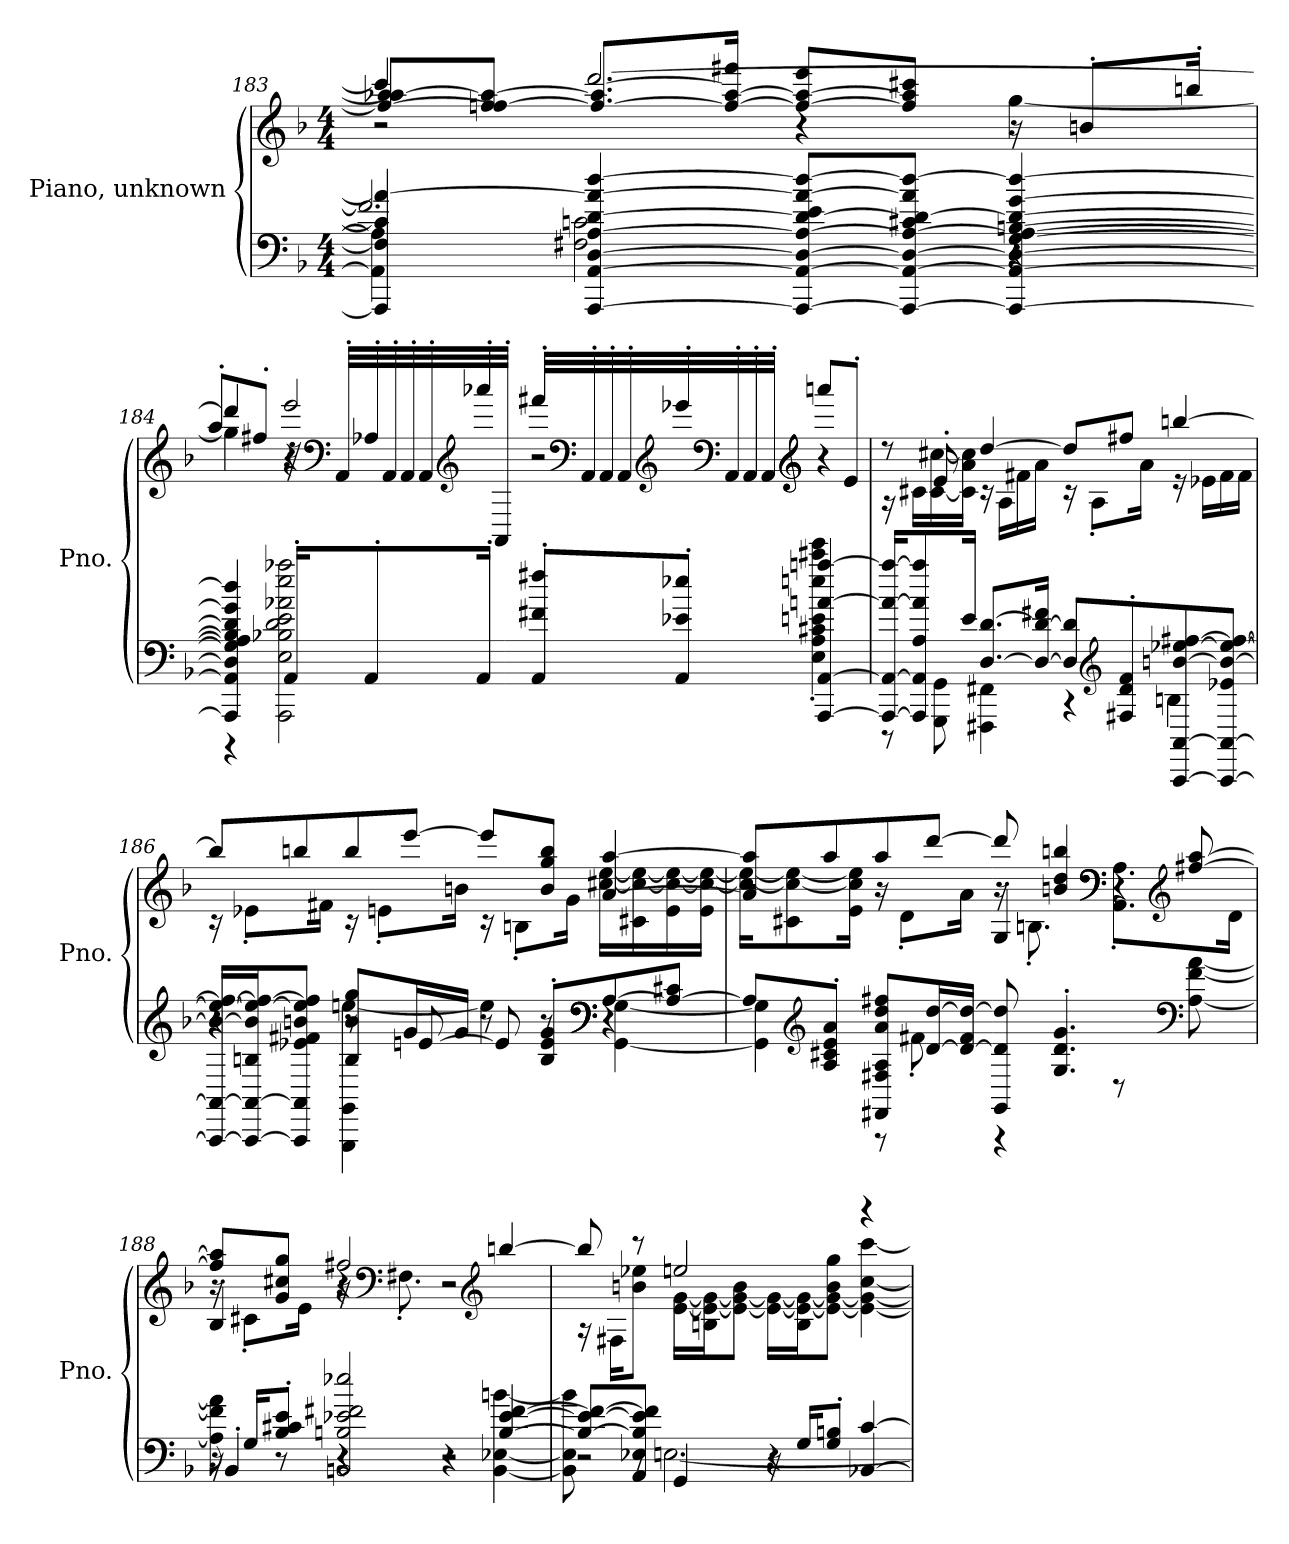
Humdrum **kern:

**kern	**kern
*part1	*part1
*staff2	*staff1
*I"Piano, unknown	*
*I'Pno.	*
!!LO:LB:g=z
*clefF4	*clefG2
*k[b-]	*k[b-]
*M4/4	*M4/4
=183	=183
*^	*^
*	*^	*	*^
4AAA/] 4F#/] 4c#/] 4a/_	4AA\] 4A\]	2.f#/]	4ccc#/]	2r	8ff#/_ 8aa-X/ 8aa/_L
.	.	.	.	.	8ffn/ 8ff#/_ 8aa/_J
[4AAA/ [4AA/ [4D/ [4A/ [4d/ 4a/_ [4dd/	2F#X\ 2cn\	.	[2.ddd/	.	8.ff#/_ 8.aa/_L
.	.	.	.	.	16ff#/_ 16aa/_ 16fff#X/Jk
8AAA/_ 8AA/_ 8D/_ 8A/_ 8d/_ 8e/ 8a/_ 8dd/_L	.	.	.	4r	8ff#/_ 8aa/_ 8eee/L
8AAA/_ 8AA/_ 8D/_ 8A/_ 8c#X/ 8d/_ 8a/] 8dd/_J	.	.	.	.	8ff#/] 8aa/] 8ccc#X/J
4AAA/_ 4AA/_ 4D/_ [4G/ 4A/_ [4Bn/ 4d/_ [4g/ 4dd/_	4r	4r	.	[4gg\	16r
.	.	.	.	.	8bn'/L
.	.	.	.	.	16bbn'/Jk
*	*v	*v	*	*	*
!!LO:LB:g=z	!!	!!
=184	=184	=184	=184	=184
4AAA/] 4AA/] 4D/] 4G/] 4A/] 4B/] 4d/] 4g/] 4dd/]	4r	4ddd/]	4gg\]	8aa'/L
.	.	.	.	8ff#X'/J
16AA'/KL	2AAA\ 2E\ 2B-X\ 2d\ 2e\ 2a-X\ 2ee\ 2aa-X\	2eee/	4r	32r
*	*	*clefF4	*	*
.	.	.	.	32AA'/LLL
8AA'/	.	.	.	32A-X'/
.	.	.	.	32AA'/
.	.	.	.	32AA'/
.	.	.	.	32AA'/
*	*	*clefG2	*	*
16AA'/Jk	.	.	.	32aaa-X'/
.	.	.	.	32AA'/JJJ
8AA/' 8f#X/' 8ff#X/'L	.	.	2r	32fff#X'/LLL
*	*	*clefF4	*	*
.	.	.	.	32AA'/
.	.	.	.	32AA'/
.	.	.	.	32AA'/
*	*	*clefG2	*	*
8AA/' 8e-X/' 8ee-X/'J	.	.	.	32eee-X'/
*	*	*clefF4	*	*
.	.	.	.	32AA'/
.	.	.	.	32AA'/
.	.	.	.	32AA'/JJJ
*	*	*clefG2	*	*
[4AAA/ [4AA/ [4an/ [4aan/	4E\' 4A\' 4c#X\' 4en\' 4een\' 4ccc#X\' 4eee\'	4r	.	8aaan/L
.	.	.	.	8e'/J
*	*	*	*v	*v
!!LO:LB:g=z
=185	=185	=185	=185
16AAA/_ 16AA/_ 16a/_ 16aa/_KL	8r	8r	16r
8AAA/] 8AA/] 8A/ 8a/] 8aa/]	.	.	16c#X\LL
.	8GGG\ 8GG\	8e'/	[16c#\ [16cc#X\
16e/Jk	.	.	16c#\] 16a\ 16cc#\]JJ
[8.D/ [8.d/L	4FFF#X\ 4FF#X\	[4dd/	16r
.	.	.	16A\LL
.	.	.	16f#X\
16D/_ 16d/_ 16f#X/Jk	.	.	16a\JJ
8D/] 8d/]L	4r	8dd/L]	16r
.	.	.	8A'\L
*clefG2	*	*	*
8F#X/' 8d/' 8f#/'	.	8ff#X/J	.
.	.	.	16a\Jk
[8AAA/ [8AA/ [8bn/ [8ee-X/ [8ff#X/	4Bn\	[4bbn/	16r
.	.	.	16e-X\LL
8AAA/_ 8AA/_ 8e-X/ 8b/_ 8ee-/_ 8ff#/_J	.	.	16f#\
.	.	.	16f#\JJ
!!LO:PB:g=z	!!
=186	=186	=186	=186
*	*^	*	*
16AAA/_ 16AA/_ 16b/_ 16ee-/_ 16ff#/_LL	4r	4r	8bb/L]	16r
16AAA/_ 16AA/_ 16Bn/ 16b/] 16ee-/_ 16ff#/_J	.	.	.	8e-X'\L
8AAA/] 8AA/] 8e-X/ 8f#X/ 8bn/ 8ee-/] 8ff#/]J	.	.	8bbn/	.
.	.	.	.	16f#X\Jk
8B/ 8b/ 8gg/L	4GGG\ 4GG\ [4een\	8r	8bb/	16r
.	.	.	.	8en'\L
16g/L	.	[8en/	[8eee/J	.
16g/JJ	.	.	.	16bn\Jk
8r	4ee\]	8e/]	8eee/L]	16r
.	.	.	.	8Bn'\L
8B/' 8e/' 8g/'L	.	8r	8b/ 8gg/ 8bb/J	.
.	.	.	.	16g\Jk
*clefF4	*	*	*	*
[8A/	[4GG\ [4G\	4r	[4a/ [4aa/	[16cc#X\ [16ee\LL
.	.	.	.	16c#X\ 16cc#\_ 16ee\_
8A/_ 8c#X/J	.	.	.	16e\ 16cc#\_ 16ee\_
.	.	.	.	16e\ 16cc#\_ 16ee\_JJ
*	*v	*v	*	*
!!LO:LB:g=z
=187	=187	=187	=187
*	*	*	*^
8A/L]	4GG\] 4G\]	8a/] 8aa/]L	16cc#\_ 16ee\_KL	2r
.	.	.	8c#X\ 8cc#\_ 8ee\_	.
*clefG2	*	*	*	*
8A/' 8c#X/' 8e/' 8a/'J	.	8aa/	.	.
.	.	.	16e\ 16cc#\] 16ee\]Jk	.
8FF#X/ 8F#X/ 8A/ 8a/ 8dd/ 8ff#X/L	8r	8aa/	16r	.
.	.	.	8d'\L	.
[16d/ [16dd/L	8f#X'\	[8ddd/J	.	.
16d/_ 16f#/ 16dd/_JJ	.	.	16a\Jk	.
8GG/ 8d/] 8dd/]	4r	8ddd/]	16r	4G'/
.	.	.	8.Bn'\	.
4.G/' 4.d/' 4.g/'	.	4bn/ 4dd/ 4bbn/	.	.
*	*	*clefF4	*	*
.	8r	.	8.AA\' 8.A\'L	4r
*clefF4	*	*clefG2	*	*
.	[8A\ [8f#\ [8a\	[8ff#X/ [8aa/	.	.
.	.	.	16d\Jk	.
!!LO:LB:g=z	!!	!!
=188	=188	=188	=188	=188
*	*^	*	*	*
16r	8A\] 8f#\] 8a\]	4BB-'/	8ff#/] 8aa/]L	16r	4B-'/
16G/KL	.	.	.	8c#X'\L	.
8B-/' 8c#X/' 8e/'J	8r	.	8g/ 8cc#X/ 8gg/J	.	.
.	.	.	.	16e\Jk	.
2BBn/ 2Bn/ 2e-X/ 2f#X/ 2ee-X/	4r	4r	2ff#X/	16r	4r
*	*	*	*clefF4	*	*
.	.	.	.	8.F#X'\	.
.	4r	2r	.	2r	2r
*	*	*	*clefG2	*	*
[4B/ [4e-/ [4f#/	[4BB\ [4E-X\ [4bn\	.	[4bbn/	.	.
*	*	*	*	*v	*v
=189	=189	=189	=189	=189
8B/_ 8e-/_ 8f#/_L	8BB\] 8E-\] 8b\]	2r	8bb/]	16r
.	.	.	.	16F#X\KL
8AA/ 8E-X/ 8B/] 8e-/] 8f#/]J	8r	.	8r	8bn\ 8ee-X\J
4GG/	[2.En\	.	2een/	[16e\ [16g\LL
.	.	.	.	16Bn\ 16e\_ 16g\_J
.	.	.	.	8e\_ 8g\_ 8b\J
16r	.	4r	.	16e\_ 16g\_LL
16G/KL	.	.	.	16B\ 16e\_ 16g\_J
8G/' 8Bn/'J	.	.	.	8e\_ 8g\_ 8b\ 8gg\J
[4c/	.	[4BB-X/	4r	4e\_ 4g\_ [4cc\ [4ccc\
*v	*v	*v	*	*
*	*v	*v
=	=
*-	*-
